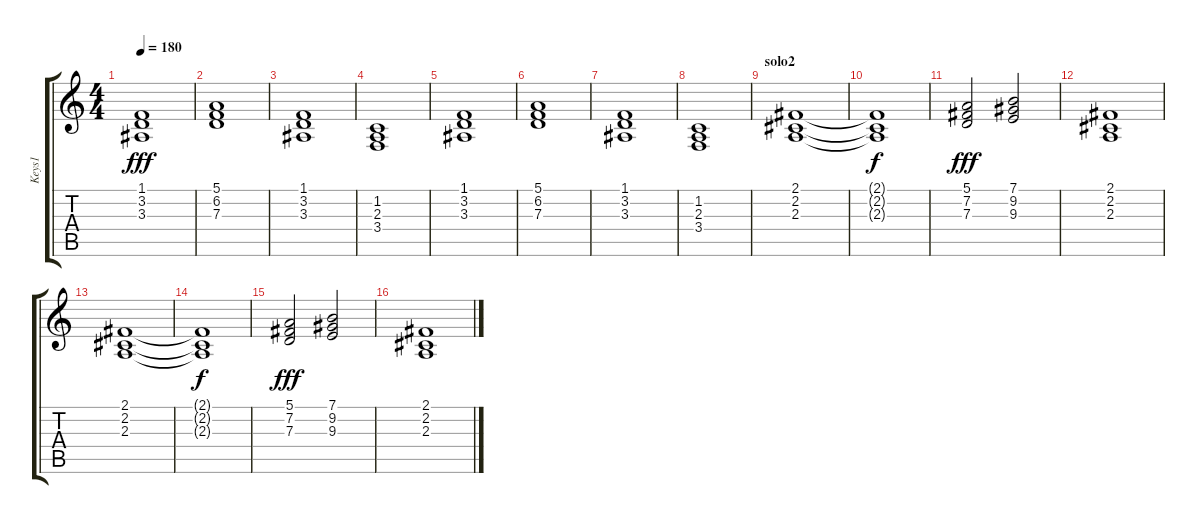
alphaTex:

\track ("Keys1" "Keys1") {instrument synthstrings1}
\staff {score tabs}
\tuning (E4 B3 G3 D3 A2 E2) {hide}
\ts (4 4)
\tempo 180
\clef g2
\ks c
(1.1 3.2 3.3).1{dy fff} |
(5.1 6.2 7.3).1 |
(1.1 3.2 3.3).1 |
(1.2 2.3 3.4).1 |
(1.1 3.2 3.3).1 |
(5.1 6.2 7.3).1 |
(1.1 3.2 3.3).1 |
(1.2 2.3 3.4).1 |
\section ("" "solo2")
(2.1 2.2 2.3).1 |
(2.1{t} 2.2{t} 2.3{t}).1{dy f} |
(5.1 7.2 7.3).2{dy fff} (7.1 9.2 9.3).2 |
(2.1 2.2 2.3).1 |
(2.1 2.2 2.3).1 |
(2.1{t} 2.2{t} 2.3{t}).1{dy f} |
(5.1 7.2 7.3).2{dy fff} (7.1 9.2 9.3).2 |
(2.1 2.2 2.3).1
